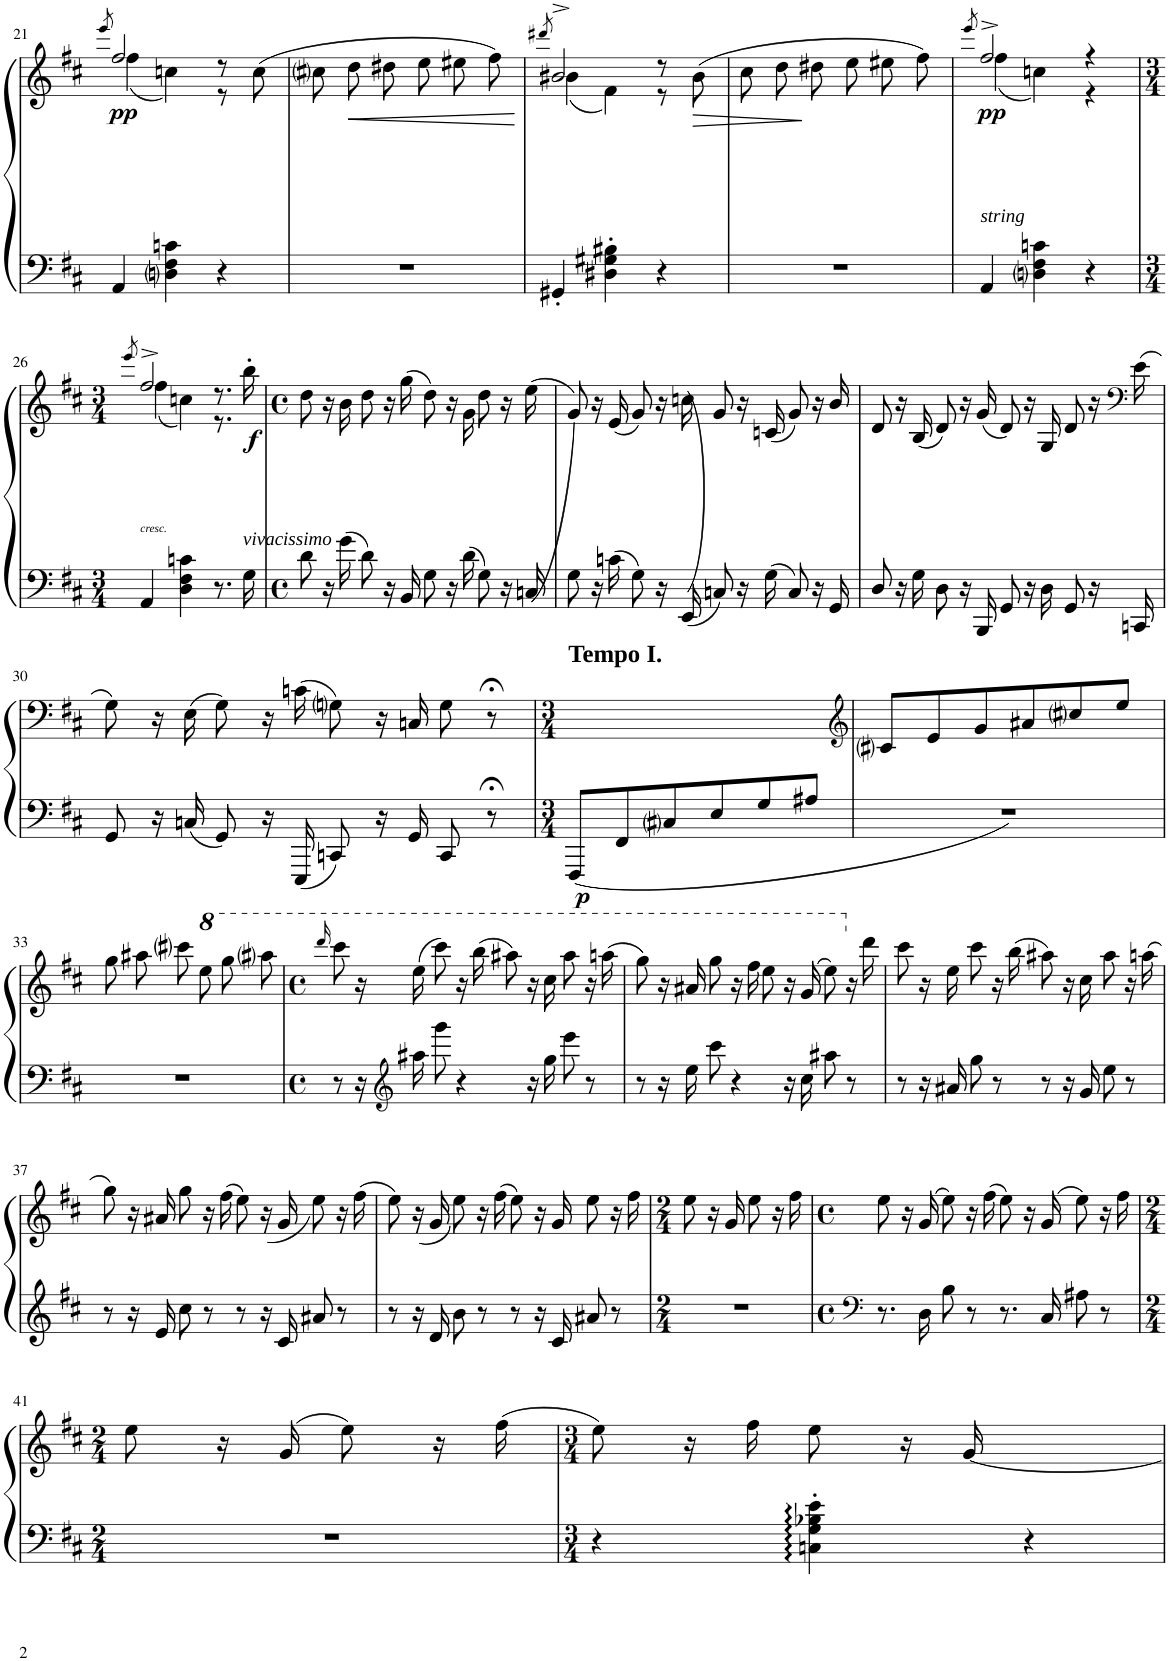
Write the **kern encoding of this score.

**kern	**kern	**dynam
*part1	*part1	*part1
*staff2	*staff1	*staff1/2
*I"Midi_1	*	*
!!LO:PB:g=z
*clefF4	*clefG2	*
*k[f#c#]	*k[f#c#]	*
*D:	*D:	*
*M3/4	*M3/4	*
=21	=21	=21
.	8qeee/	.
*	*^	*
!	!	!	!LO:DY:b
4AA/	2ff#/	(4ff#\	pp
4Dni\ 4F#\ 4cn\	.	4ccn\)	.
4r	8r	8r	.
.	(8cc\	8ryy	.
=22	=22	=22	=22
2.r	8cc#i\	2ryy	.
!	!	!	!LO:HP:b
.	8dd\	.	<
.	8dd#X\	.	.
.	8ee\	.	.
.	8ee#X\	4ryy	.
.	8ff#\)	.	.
*	*v	*v	*
.	.	[
=23	=23	=23
.	8qddd#X/	.
*	*^	*
4GG#X'/	2b#X^/	(4b#\	.
4D#X\' 4G#X\' 4B#X\'	.	4f#\)	.
4r	8r	8r	.
!	!	!	!LO:HP:b
.	(8b#\	8ryy	>
=24	=24	=24	=24
2.r	8cc#\	2ryy	.
.	8dd\	.	.
.	8dd#X\	.	]
.	8ee\	.	.
.	8ee#X\	4ryy	.
.	8ff#\)	.	.
=25	=25	=25	=25
.	8qeee/	.	.
!	!LO:TX:b:i:t=string	!	!
!	!	!	!LO:DY:b
4AA/	2ff#^/	(4ff#\	pp
4Dni\ 4F#\ 4cn\	.	4ccn\)	.
4r	4r	4r	.
!!LO:LB:g=z	!!
=26	=26	=26	=26
*M3/4	*M3/4	*	*
.	8qeee/	.	.
!LO:TX:a:i:t=cresc.	!	!	!
4AA/	2ff#^/	(4ff#\	.
4D\ 4F#\ 4cn\	.	4ccn\)	.
8.r	8.r	8.r	.
!	!LO:TX:b:i:t=vivacissimo	!	!
!	!	!	!LO:DY:b
16G\	16bb'\	16ryy	f
*	*v	*v	*
=27	=27	=27
*M4/4	*M4/4	*
*met(c)	*met(c)	*
8d\	8dd\	.
16r	16r	.
16g\	16b\	.
8d\	8dd\	.
16r	16r	.
16BB/	(16gg\	.
8G\	8dd\)	.
16r	16r	.
16d\	(16g\	.
8G\	8dd\	.
16r	16r	.
(16Cn/	(16ee\	.
=28	=28	=28
8G\	8g/))	.
16r	16r	.
16cn\	(16e/	.
8G\	8g/)	.
16r	16r	.
16EE/	16ccn\	.
8Cn/	8g/	.
16r	16r	.
16G\	(16cn/	.
8C/	8g/)	.
16r	16r	.
16GG/	16b/	.
=29	=29	=29
8D/	8d/	.
16r	16r	.
16G\	(16B/	.
8D\	8d/)	.
16r	16r	.
16BBB/	(16g/	.
8GG/	8d/)	.
16r	16r	.
16D\	16G/	.
8GG/	8d/	.
16r	16r	.
*	*clefF4	*
16CCn/	(16e\	.
!!LO:LB:g=z
=30	=30	=30
8GG/	8G\)	.
16r	16r	.
16Cn/	(16E\	.
8GG/	8G\)	.
16r	16r	.
16EEE/	(16cn\	.
8CCn/	8Gni\)	.
16r	16r	.
16GG/	16Cn/	.
8CC/	8G\	.
8r;<	8r;<	.
=31	=31	=31
*M3/4	*M3/4	*
!	!LO:TX:a:B:t=Tempo I.	!
!	!	!LO:DY:b=2
8FFF#/L	2ryy	p
8FF#/	.	.
8C#i/	.	.
8E/	.	.
8G/	4ryy	.
8A#X/J	.	.
=32	=32	=32
*	*clefG2	*
2.r	8c#i/L	.
.	8e/	.
.	8g/	.
.	8a#X/	.
.	8cc#i/	.
.	8ee/J	.
!!LO:LB:g=z
=33	=33	=33
2.r	8gg\	.
.	8aa#X\	.
.	8ccc#i\	.
*	*8va	*
.	8eee\	.
.	8ggg\	.
.	8aaa#i\	.
=34	=34	=34
*M4/4	*M4/4	*
*met(c)	*met(c)	*
.	16qdddd/	.
8r	8cccc#\	.
16r	16r	.
*clefG2	*	*
16aa#X\	(16eee\	.
8ggg\	8cccc#\)	.
4r	16r	.
.	(16bbb\	.
.	8aaa#X\)	.
16r	16r	.
16gg\	16ccc#\	.
8eee\	8aaa#\	.
8r	16r	.
.	(16aaan\	.
=35	=35	=35
8r	8ggg\)	.
16r	16r	.
16ee\	16aa#X/	.
8ccc#\	8ggg\	.
4r	16r	.
.	16fff#\	.
.	8eee\	.
16r	16r	.
16cc#\	(16gg/	.
8aa#X\	8eee\)	.
*	*X8va	*
8r	16r	.
.	16ddd\	.
=36	=36	=36
8r	8ccc#\	.
16r	16r	.
16a#X/	16ee\	.
8gg\	8ccc#\	.
8r	16r	.
.	(16bb\	.
8r	8aa#X\)	.
16r	16r	.
16g/	16cc#\	.
8ee\	8aa#\	.
8r	16r	.
.	(16aan\	.
!!LO:LB:g=z
=37	=37	=37
8r	8gg\)	.
16r	16r	.
16e/	16a#X/	.
8cc#\	8gg\	.
8r	16r	.
.	(16ff#\	.
8r	8ee\)	.
16r	(16r	.
16c#/	16g/	.
8a#X/	8ee\)	.
8r	16r	.
.	(16ff#\	.
=38	=38	=38
8r	8ee\)	.
16r	(16r	.
16d/	16g/	.
8b\	8ee\)	.
8r	16r	.
.	(16ff#\	.
8r	8ee\)	.
16r	16r	.
16c#/	16g/	.
8a#X/	8ee\	.
8r	16r	.
.	16ff#\	.
=39	=39	=39
*M2/4	*M2/4	*
2r	8ee\	.
.	16r	.
.	16g/	.
.	8ee\	.
.	16r	.
.	16ff#\	.
=40	=40	=40
*clefF4	*	*
*M4/4	*M4/4	*
*met(c)	*met(c)	*
8.r	8ee\	.
.	16r	.
16D\	(16g/	.
8B\	8ee\)	.
8r	16r	.
.	(16ff#\	.
8.r	8ee\)	.
.	16r	.
16C#/	(16g/	.
8A#X\	8ee\)	.
8r	16r	.
.	16ff#\	.
!!LO:LB:g=z
=41	=41	=41
*M2/4	*M2/4	*
2r	8ee\	.
.	16r	.
.	(16g/	.
.	8ee\)	.
.	16r	.
.	(16ff#\	.
=42	=42	=42
*M3/4	*M3/4	*
4r	8ee\)	.
.	16r	.
.	16ff#\	.
4Cn\' 4G\' 4B-X\' 4e\'	8ee\	.
.	16r	.
.	[16g/	.
4r	4ryy	.
=	=	=
*-	*-	*-
